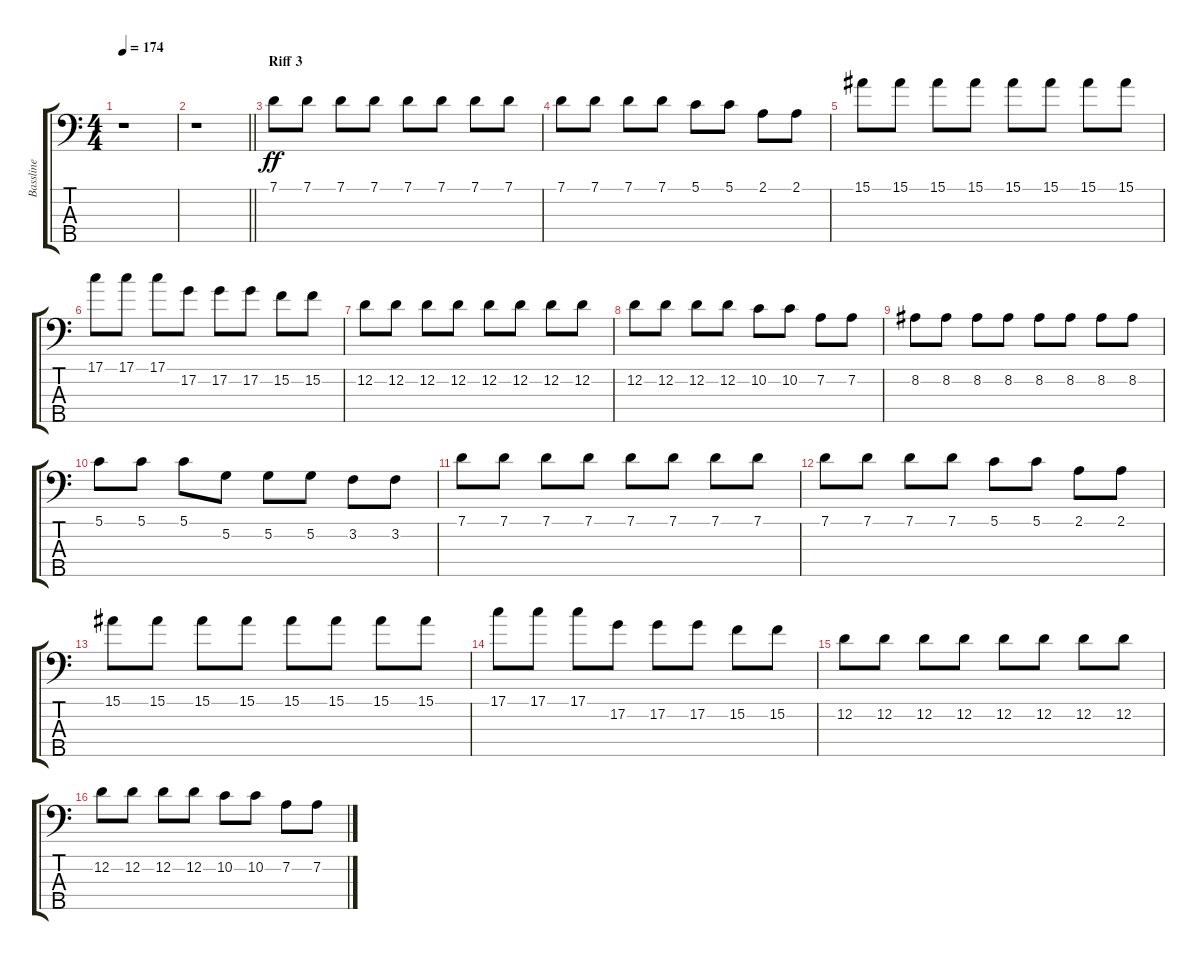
\track ("Bassline" "Bassline") {instrument electricbassfinger}
\staff {score tabs}
\tuning (G2 D2 A1 E1 B0) {hide}
\ts (4 4)
\tempo 174
\clef f4
\ks c
r.1{dy ff} |
\barLineRight lightlight
r.1 |
\section ("" "Riff 3")
7.1.8 7.1.8 7.1.8 7.1.8 7.1.8 7.1.8 7.1.8 7.1.8 |
7.1.8 7.1.8 7.1.8 7.1.8 5.1.8 5.1.8 2.1.8 2.1.8 |
15.1.8 15.1.8 15.1.8 15.1.8 15.1.8 15.1.8 15.1.8 15.1.8 |
17.1.8 17.1.8 17.1.8 17.2.8 17.2.8 17.2.8 15.2.8 15.2.8 |
12.2.8 12.2.8 12.2.8 12.2.8 12.2.8 12.2.8 12.2.8 12.2.8 |
12.2.8 12.2.8 12.2.8 12.2.8 10.2.8 10.2.8 7.2.8 7.2.8 |
8.2.8 8.2.8 8.2.8 8.2.8 8.2.8 8.2.8 8.2.8 8.2.8 |
5.1.8 5.1.8 5.1.8 5.2.8 5.2.8 5.2.8 3.2.8 3.2.8 |
7.1.8 7.1.8 7.1.8 7.1.8 7.1.8 7.1.8 7.1.8 7.1.8 |
7.1.8 7.1.8 7.1.8 7.1.8 5.1.8 5.1.8 2.1.8 2.1.8 |
15.1.8 15.1.8 15.1.8 15.1.8 15.1.8 15.1.8 15.1.8 15.1.8 |
17.1.8 17.1.8 17.1.8 17.2.8 17.2.8 17.2.8 15.2.8 15.2.8 |
12.2.8 12.2.8 12.2.8 12.2.8 12.2.8 12.2.8 12.2.8 12.2.8 |
12.2.8 12.2.8 12.2.8 12.2.8 10.2.8 10.2.8 7.2.8 7.2.8
